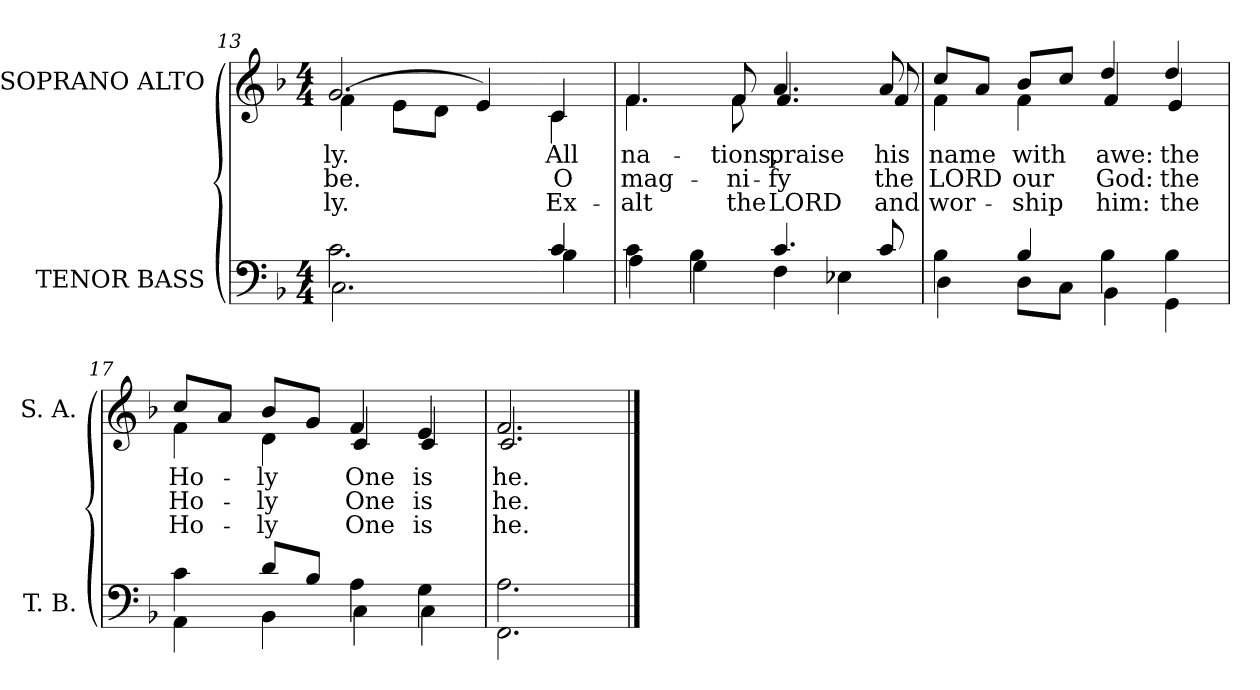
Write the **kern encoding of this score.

**kern	**kern	**text	**text	**text
*part2	*part1	*part1	*part1	*part1
*staff2	*staff1	*staff1	*staff1	*staff1
*I"TENOR BASS	*I"SOPRANO ALTO	*	*	*
*I'T. B.	*I'S. A.	*	*	*
*clefF4	*clefG2	*	*	*
*k[b-]	*k[b-]	*	*	*
*F:	*F:	*	*	*
*M4/4	*M4/4	*	*	*
=13	=13	=13	=13	=13
*^	*	*	*	*
!	!	!	!LO:LY:b:color=#000000	!LO:LY:b:color=#000000	!LO:LY:b:color=#000000
*	*	*^	*	*	*
2.ci\	2.Ci\	2.gi/	(4fi\	-ly.	be.	-ly.
.	.	.	8ei\L	.	.	.
.	.	.	8di\J	.	.	.
.	.	.	4ei/)	.	.	.
!!LO:LB:g=z	!!
=14-	=14-	=14-	=14-	=14-	=14-	=14-
!	!	!	!	!LO:LY:b:color=#000000	!LO:LY:b:color=#000000	!LO:LY:b:color=#000000
4ci/	4B-i\	4ci/	4ci\	All	O	Ex-
=15	=15	=15	=15	=15	=15	=15
!	!	!	!	!LO:LY:b:color=#000000	!LO:LY:b:color=#000000	!LO:LY:b:color=#000000
4ci\	4Ai\	4.fi/	4.fi\	na-	mag-	-alt
4B-i\	4Gi\	.	.	.	.	.
!	!	!	!	!LO:LY:b:color=#000000	!LO:LY:b:color=#000000	!LO:LY:b:color=#000000
.	.	8fi/	8fi\	-tions,	-ni-	the
!	!	!	!	!LO:LY:b:color=#000000	!LO:LY:b:color=#000000	!LO:LY:b:color=#000000
4.ci/	4Fi\	4.ai/	4.fi/	praise	-fy	LORD
.	4E-Xi\	.	.	.	.	.
!	!	!	!	!LO:LY:b:color=#000000	!LO:LY:b:color=#000000	!LO:LY:b:color=#000000
8ci/	.	8ai/	8fi/	his	the	and
=16	=16	=16	=16	=16	=16	=16
!	!	!	!	!LO:LY:b:color=#000000	!LO:LY:b:color=#000000	!LO:LY:b:color=#000000
4B-i\	4Di\	8cci/L	4fi\	name	LORD	wor-
.	.	8ai/J	.	.	.	.
!	!	!	!	!LO:LY:b:color=#000000	!LO:LY:b:color=#000000	!LO:LY:b:color=#000000
4B-i/	8Di\L	8b-i/L	4fi\	with	our	-ship
.	8Ci\J	8cci/J	.	.	.	.
!	!	!	!	!LO:LY:b:color=#000000	!LO:LY:b:color=#000000	!LO:LY:b:color=#000000
4B-i\	4BB-i\	4ddi/	4fi/	awe:	God:	him:
!	!	!	!	!LO:LY:b:color=#000000	!LO:LY:b:color=#000000	!LO:LY:b:color=#000000
4B-i\	4GGi\	4ddi/	4ei/	the	the	the
=17	=17	=17	=17	=17	=17	=17
!	!	!	!	!LO:LY:b:color=#000000	!LO:LY:b:color=#000000	!LO:LY:b:color=#000000
4ci\	4AAi\	8cci/L	4fi\	Ho-	Ho-	Ho-
.	.	8ai/J	.	.	.	.
!	!	!	!	!LO:LY:b:color=#000000	!LO:LY:b:color=#000000	!LO:LY:b:color=#000000
8di/L	4BB-i\	8b-i/L	4di\	-ly	-ly	-ly
8B-i/J	.	8gi/J	.	.	.	.
!	!	!	!	!LO:LY:b:color=#000000	!LO:LY:b:color=#000000	!LO:LY:b:color=#000000
4Ai\	4Ci\	4fi/	4ci/	One	One	One
!	!	!	!	!LO:LY:b:color=#000000	!LO:LY:b:color=#000000	!LO:LY:b:color=#000000
4Gi\	4Ci\	4ei/	4ci/	is	is	is
=18	=18	=18	=18	=18	=18	=18
!	!	!	!	!LO:LY:b:color=#000000	!LO:LY:b:color=#000000	!LO:LY:b:color=#000000
2.Ai\	2.FFi\	2.fi/	2.ci/	he.	he.	he.
*v	*v	*	*	*	*	*
*	*v	*v	*	*	*
==	==	==	==	==
*-	*-	*-	*-	*-
